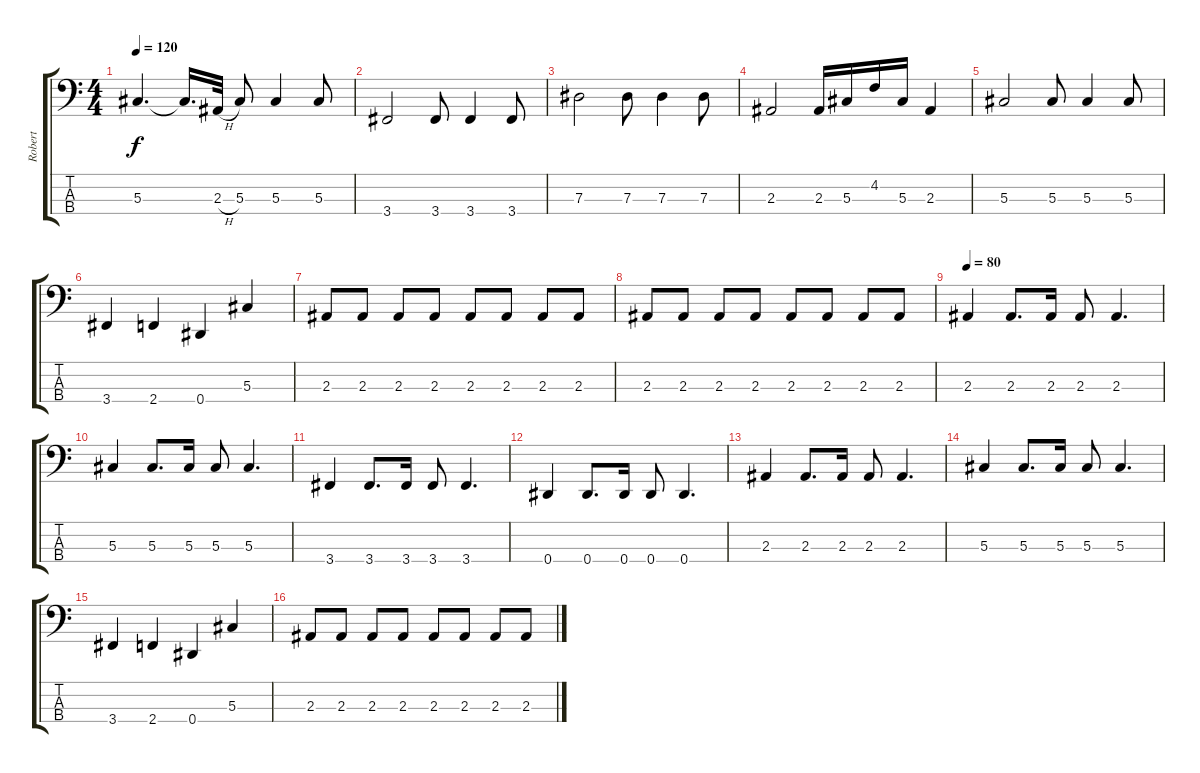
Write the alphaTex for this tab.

\track ("Robert" "Robert") {instrument electricbassfinger}
\staff {score tabs}
\tuning (Gb2 Db2 Ab1 Eb1) {hide}
\ts (4 4)
\tempo 120
\clef f4
\ks c
5.3.4{d dy f} 5.3{t}.16{d} 2.3{h}.32 5.3.8 5.3.4 5.3.8 |
3.4.2 3.4.8 3.4.4 3.4.8 |
7.3.2 7.3.8 7.3.4 7.3.8 |
2.3.2 2.3.16 5.3.16 4.2.16 5.3.16 2.3.4 |
5.3.2 5.3.8 5.3.4 5.3.8 |
3.4.4{volume 14} 2.4.4 0.4.4 5.3.4 |
2.3.8 2.3.8 2.3.8 2.3.8 2.3.8 2.3.8 2.3.8 2.3.8 |
2.3.8 2.3.8 2.3.8 2.3.8 2.3.8 2.3.8 2.3.8 2.3.8 |
\tempo 80
2.3.4 2.3.8{d} 2.3.16 2.3.8 2.3.4{d} |
5.3.4 5.3.8{d} 5.3.16 5.3.8 5.3.4{d} |
3.4.4 3.4.8{d} 3.4.16 3.4.8 3.4.4{d} |
0.4.4 0.4.8{d} 0.4.16 0.4.8 0.4.4{d} |
2.3.4 2.3.8{d} 2.3.16 2.3.8 2.3.4{d} |
5.3.4 5.3.8{d} 5.3.16 5.3.8 5.3.4{d} |
3.4.4 2.4.4 0.4.4 5.3.4 |
2.3.8 2.3.8 2.3.8 2.3.8 2.3.8 2.3.8 2.3.8 2.3.8
